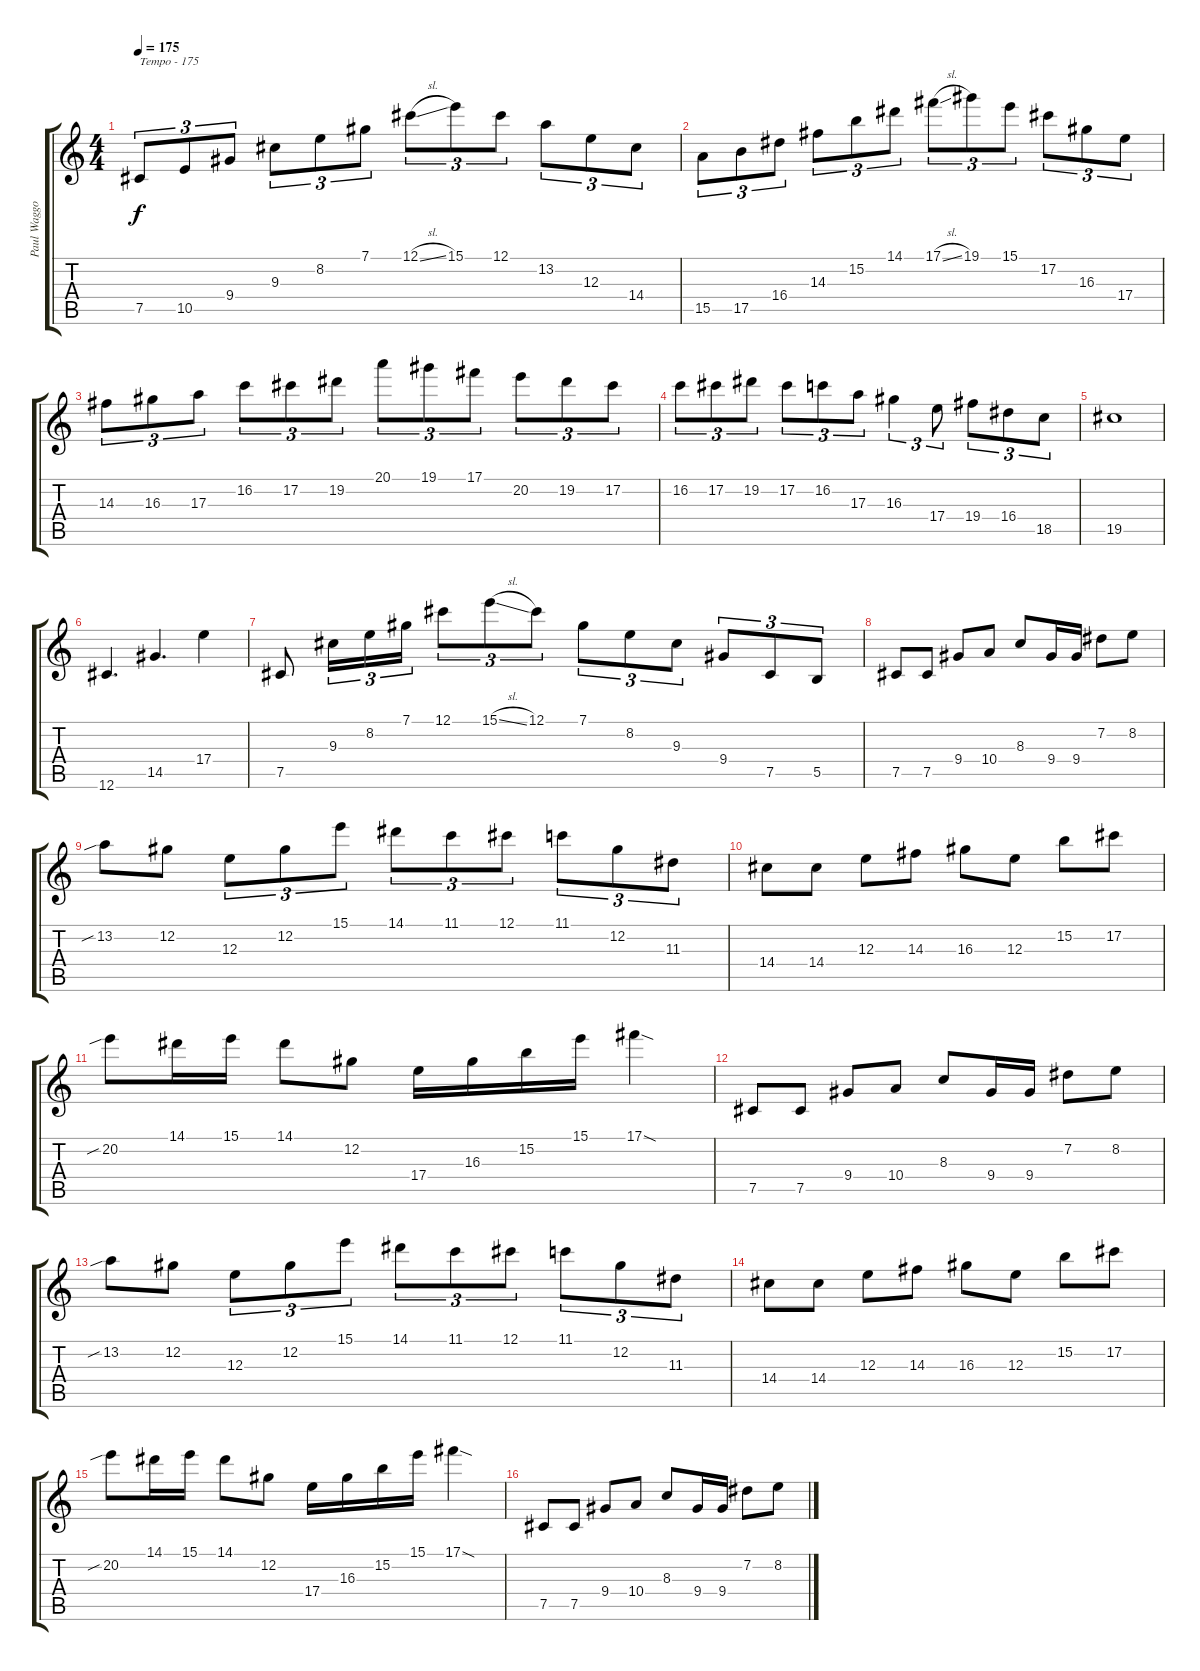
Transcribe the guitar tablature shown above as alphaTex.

\track ("Paul Waggoner" "Paul Waggo") {instrument distortionguitar}
\staff {score tabs}
\tuning (Db4 Ab3 E3 B2 Gb2 Db2) {hide}
\ts (4 4)
\tempo 175
\clef g2
\ks c
7.5.8{tu (3 2) txt "Tempo - 175" dy f instrument distortionguitar} 10.5.8{tu (3 2)} 9.4.8{tu (3 2)} 9.3.8{tu (3 2)} 8.2.8{tu (3 2)} 7.1.8{tu (3 2)} 12.1{sl}.8{tu (3 2)} 15.1.8{tu (3 2)} 12.1.8{tu (3 2)} 13.2.8{tu (3 2)} 12.3.8{tu (3 2)} 14.4.8{tu (3 2)} |
15.5.8{tu (3 2)} 17.5.8{tu (3 2)} 16.4.8{tu (3 2)} 14.3.8{tu (3 2)} 15.2.8{tu (3 2)} 14.1.8{tu (3 2)} 17.1{sl}.8{tu (3 2)} 19.1.8{tu (3 2)} 15.1.8{tu (3 2)} 17.2.8{tu (3 2)} 16.3.8{tu (3 2)} 17.4.8{tu (3 2)} |
14.3.8{tu (3 2)} 16.3.8{tu (3 2)} 17.3.8{tu (3 2)} 16.2.8{tu (3 2)} 17.2.8{tu (3 2)} 19.2.8{tu (3 2)} 20.1.8{tu (3 2)} 19.1.8{tu (3 2)} 17.1.8{tu (3 2)} 20.2.8{tu (3 2)} 19.2.8{tu (3 2)} 17.2.8{tu (3 2)} |
16.2.8{tu (3 2)} 17.2.8{tu (3 2)} 19.2.8{tu (3 2)} 17.2.8{tu (3 2)} 16.2.8{tu (3 2)} 17.3.8{tu (3 2)} 16.3.4{tu (3 2)} 17.4.8{tu (3 2)} 19.4.8{tu (3 2)} 16.4.8{tu (3 2)} 18.5.8{tu (3 2)} |
19.5.1 |
12.6.4{d} 14.5.4{d} 17.4.4 |
7.5.8 9.3.16{tu (3 2)} 8.2.16{tu (3 2)} 7.1.16{tu (3 2)} 12.1.8{tu (3 2)} 15.1{sl}.8{tu (3 2)} 12.1.8{tu (3 2)} 7.1.8{tu (3 2)} 8.2.8{tu (3 2)} 9.3.8{tu (3 2)} 9.4.8{tu (3 2)} 7.5.8{tu (3 2)} 5.5.8{tu (3 2)} |
7.5.8 7.5.8 9.4.8 10.4.8 8.3.8 9.4.16 9.4.16 7.2.8 8.2.8 |
13.2{sib}.8 12.2.8 12.3.8{tu (3 2)} 12.2.8{tu (3 2)} 15.1.8{tu (3 2)} 14.1.8{tu (3 2)} 11.1.8{tu (3 2)} 12.1.8{tu (3 2)} 11.1.8{tu (3 2)} 12.2.8{tu (3 2)} 11.3.8{tu (3 2)} |
14.4.8 14.4.8 12.3.8 14.3.8 16.3.8 12.3.8 15.2.8 17.2.8 |
20.2{sib}.8 14.1.16 15.1.16 14.1.8 12.2.8 17.4.16 16.3.16 15.2.16 15.1.16 17.1{sod}.4 |
7.5.8 7.5.8 9.4.8 10.4.8 8.3.8 9.4.16 9.4.16 7.2.8 8.2.8 |
13.2{sib}.8 12.2.8 12.3.8{tu (3 2)} 12.2.8{tu (3 2)} 15.1.8{tu (3 2)} 14.1.8{tu (3 2)} 11.1.8{tu (3 2)} 12.1.8{tu (3 2)} 11.1.8{tu (3 2)} 12.2.8{tu (3 2)} 11.3.8{tu (3 2)} |
14.4.8 14.4.8 12.3.8 14.3.8 16.3.8 12.3.8 15.2.8 17.2.8 |
20.2{sib}.8 14.1.16 15.1.16 14.1.8 12.2.8 17.4.16 16.3.16 15.2.16 15.1.16 17.1{sod}.4 |
7.5.8 7.5.8 9.4.8 10.4.8 8.3.8 9.4.16 9.4.16 7.2.8 8.2.8
